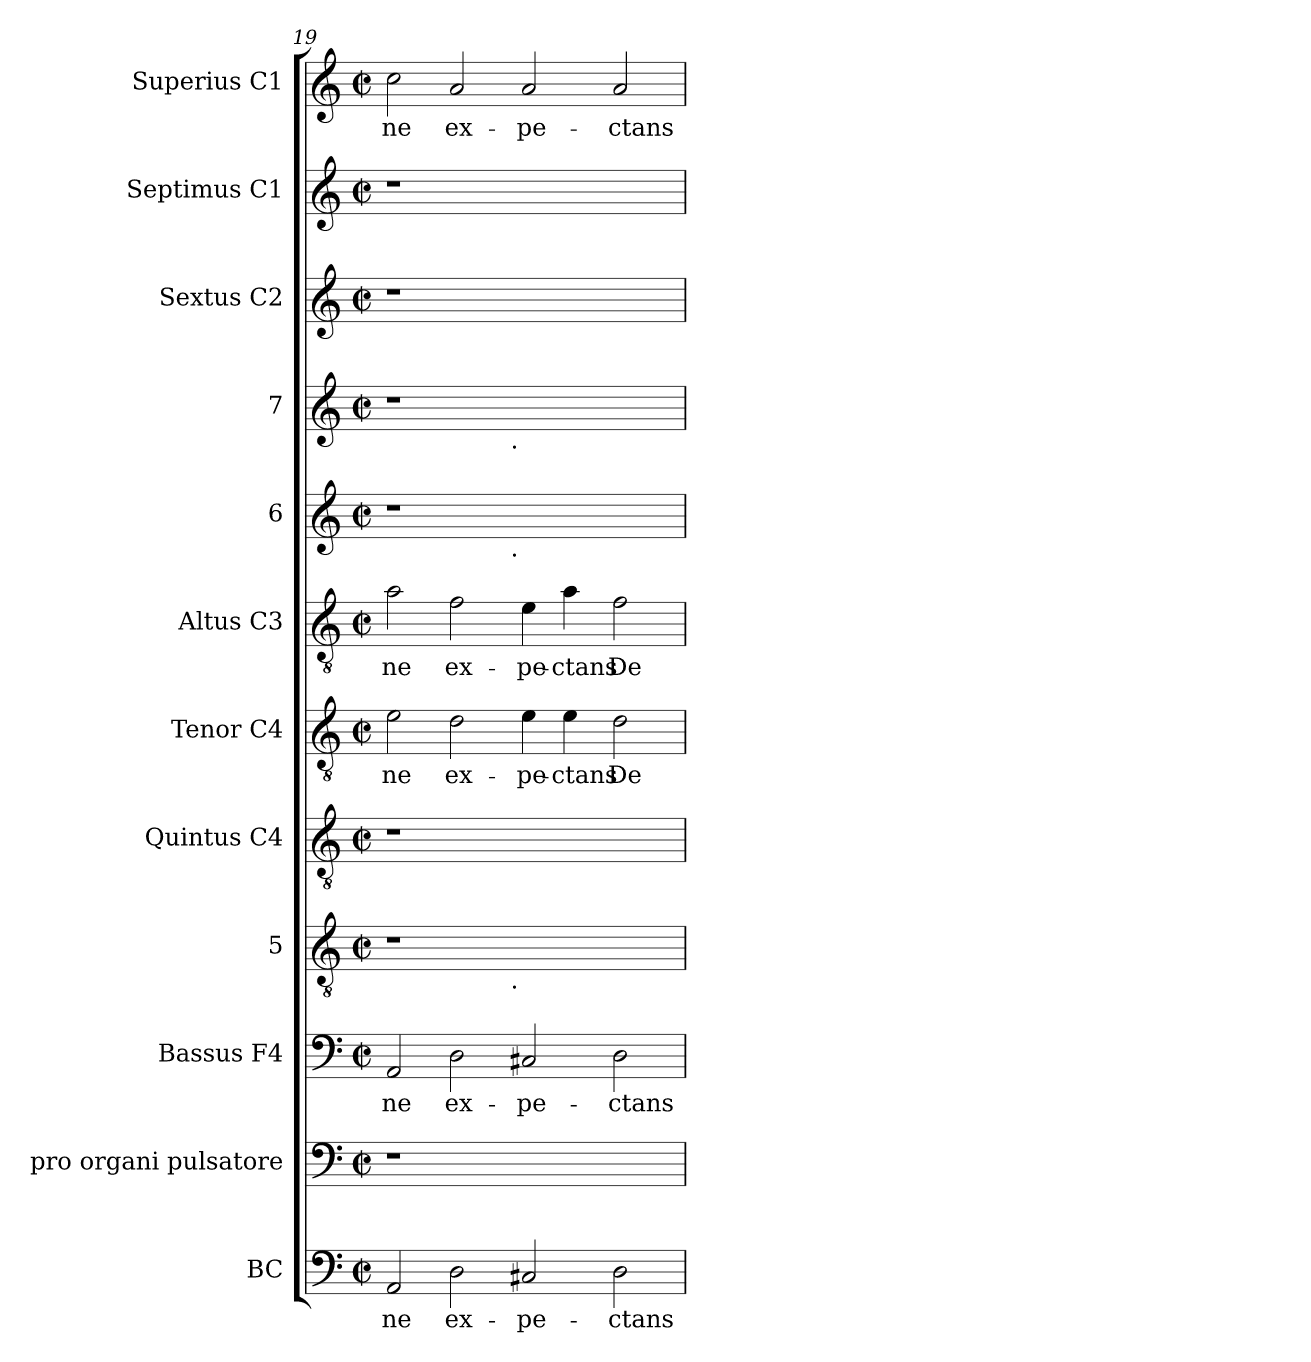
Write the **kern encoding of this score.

**kern	**text	**kern	**kern	**text	**kern	**kern	**kern	**text	**kern	**text	**kern	**kern	**kern	**kern	**kern	**text
*part12	*part12	*part11	*part10	*part10	*part9	*part8	*part7	*part7	*part6	*part6	*part5	*part4	*part3	*part2	*part1	*part1
*staff12	*staff12	*staff11	*staff10	*staff10	*staff9	*staff8	*staff7	*staff7	*staff6	*staff6	*staff5	*staff4	*staff3	*staff2	*staff1	*staff1
*I"BC	*	*I"pro organi  pulsatore	*I"Bassus  F4	*	*I"5	*I"Quintus  C4	*I"Tenor  C4	*	*I"Altus  C3	*	*I"6	*I"7	*I"Sextus  C2	*I"Septimus  C1	*I"Superius  C1	*
*I'BC	*	*	*I'B	*	*	*	*I'T	*	*I'A	*	*	*	*	*	*I'S	*
*clefF4	*	*clefF4	*clefF4	*	*clefGv2	*clefGv2	*clefGv2	*	*clefGv2	*	*clefG2	*clefG2	*clefG2	*clefG2	*clefG2	*
*k[]	*	*k[]	*k[]	*	*k[]	*k[]	*k[]	*	*k[]	*	*k[]	*k[]	*k[]	*k[]	*k[]	*
*C:	*	*C:	*C:	*	*C:	*C:	*C:	*	*C:	*	*C:	*C:	*C:	*C:	*C:	*
*M2/2	*	*M2/2	*M2/2	*	*M2/2	*M2/2	*M2/2	*	*M2/2	*	*M2/2	*M2/2	*M2/2	*M2/2	*M2/2	*
*met(c|)	*	*met(c|)	*met(c|)	*	*met(c|)	*met(c|)	*met(c|)	*	*met(c|)	*	*met(c|)	*met(c|)	*met(c|)	*met(c|)	*met(c|)	*
=19	=19	=19	=19	=19	=19	=19	=19	=19	=19	=19	=19	=19	=19	=19	=19	=19
!	!LO:LY:a:cj	!	!	!LO:LY:b:cj	!	!	!	!LO:LY:b:cj	!	!LO:LY:b:cj	!	!	!	!	!	!LO:LY:b:cj
*	*	*	*	*	*^	*	*	*	*	*	*^	*^	*	*	*	*
2AA/	-ne	1r	2AA/	-ne	1r	2ryy	1r	2e\	-ne	2a\	-ne	1r	2ryy	1r	2ryy	1r	1r	2cc\	-ne
!	!LO:LY:a:cj	!	!	!LO:LY:b:cj	!	!	!	!	!LO:LY:b:cj	!	!LO:LY:b:cj	!	!	!	!	!	!	!	!LO:LY:b:cj
2D\	ex-	.	2D\	ex-	.	4...ryy	.	2d\	ex-	2f\	ex-	.	4...ryy	.	4...ryy	.	.	2a/	ex-
!	!	!	!	!	!	!	!	!	!	!	!	!	!	!	!LO:TX:b:t=.	!	!	!	!
!	!	!	!	!	!	!	!	!	!	!	!	!	!LO:TX:b:t=.	!	!	!	!	!	!
!	!	!	!	!	!	!LO:TX:b:t=.	!	!	!	!	!	!	!	!	!	!	!	!	!
.	.	.	.	.	.	1ryy	.	.	.	.	.	.	1ryy	.	1ryy	.	.	.	.
!	!LO:LY:a:cj	!	!	!LO:LY:b:cj	!	!	!	!	!LO:LY:b:cj	!	!LO:LY:b:cj	!	!	!	!	!	!	!	!LO:LY:b:cj
2C#X/	-pe-	1ryy	2C#X/	-pe-	1ryy	.	1ryy	4e\	-pe-	4e\	-pe-	1ryy	.	1ryy	.	1ryy	1ryy	2a/	-pe-
!	!	!	!	!	!	!	!	!	!LO:LY:b:cj	!	!LO:LY:b:cj	!	!	!	!	!	!	!	!
.	.	.	.	.	.	.	.	4e\	-ctans	4a\	-ctans	.	.	.	.	.	.	.	.
!	!LO:LY:a:cj	!	!	!LO:LY:b:cj	!	!	!	!	!LO:LY:b:cj	!	!LO:LY:b:cj	!	!	!	!	!	!	!	!LO:LY:b:cj
2D\	-ctans	.	2D\	-ctans	.	.	.	2d\	De-	2f\	De-	.	.	.	.	.	.	2a/	-ctans
.	.	.	.	.	.	32ryy	.	.	.	.	.	.	32ryy	.	32ryy	.	.	.	.
*	*	*	*	*	*	*	*	*	*	*	*	*v	*v	*	*	*	*	*	*
*	*	*	*	*	*v	*v	*	*	*	*	*	*	*v	*v	*	*	*	*
=	=	=	=	=	=	=	=	=	=	=	=	=	=	=	=	=
*-	*-	*-	*-	*-	*-	*-	*-	*-	*-	*-	*-	*-	*-	*-	*-	*-
